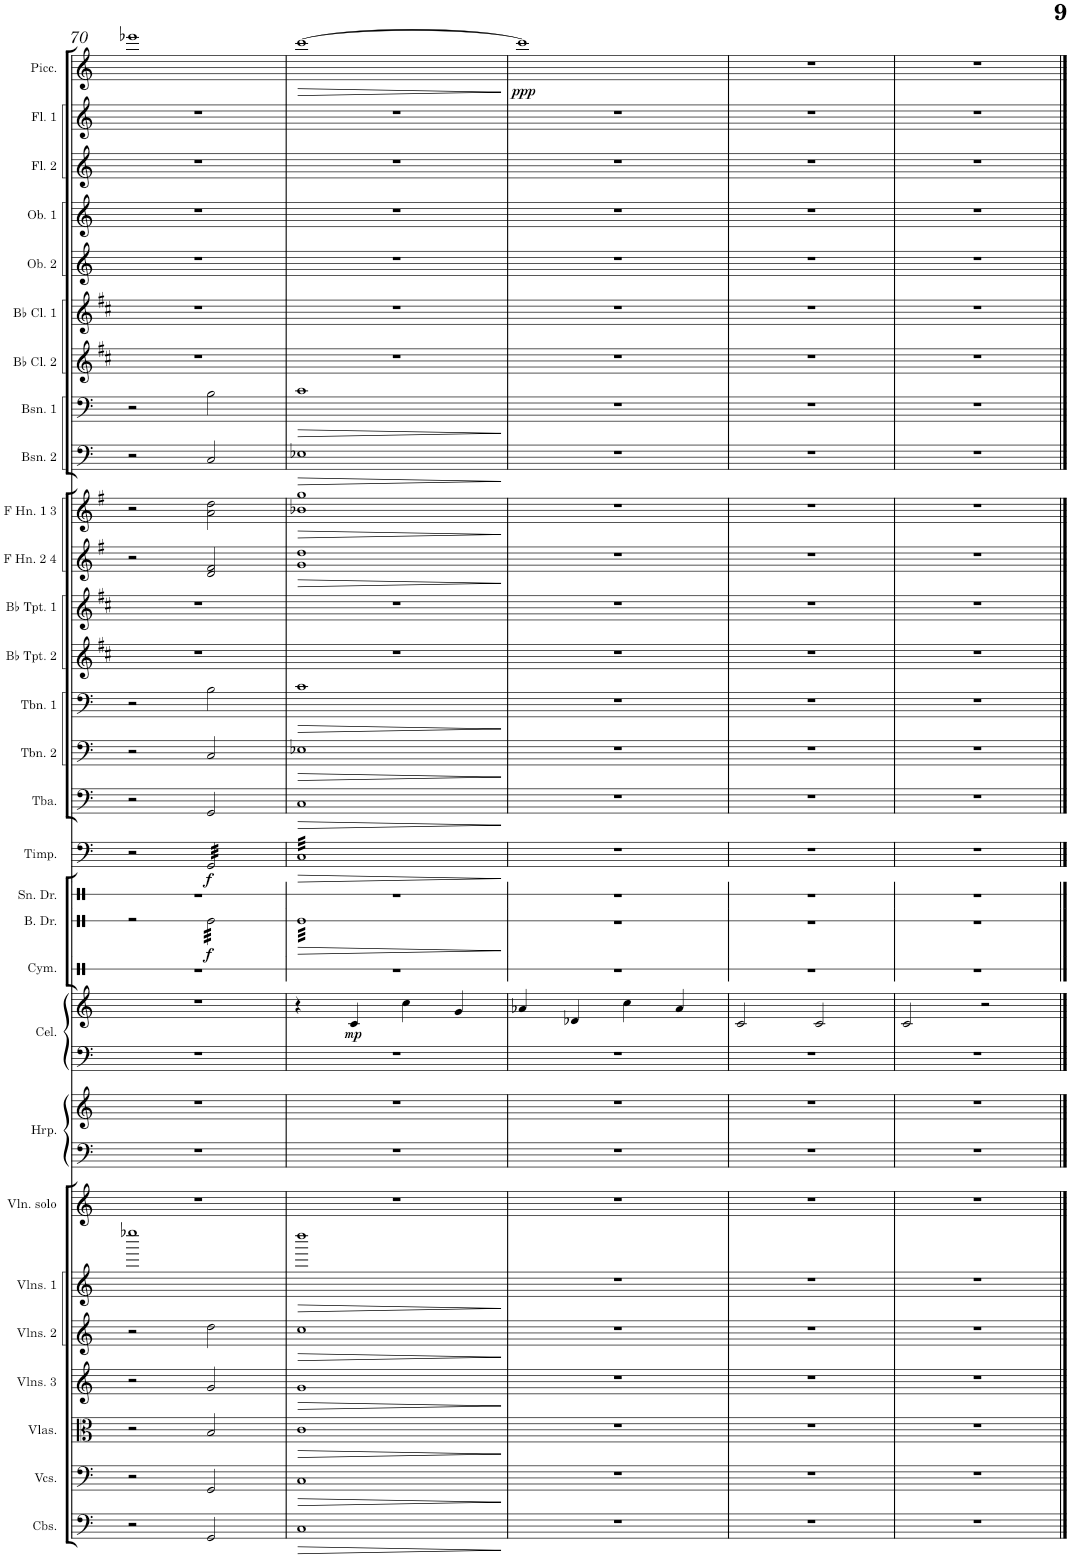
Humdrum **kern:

**kern	**dynam	**kern	**dynam	**kern	**dynam	**kern	**dynam	**kern	**dynam	**kern	**dynam	**kern	**kern	**kern	**kern	**kern	**dynam	**kern	**kern	**dynam	**kern	**kern	**dynam	**kern	**dynam	**kern	**dynam	**kern	**dynam	**kern	**kern	**kern	**dynam	**kern	**dynam	**kern	**dynam	**kern	**dynam	**kern	**kern	**kern	**kern	**kern	**kern	**kern	**dynam
*part29	*part29	*part28	*part28	*part27	*part27	*part26	*part26	*part25	*part25	*part24	*part24	*part23	*part22	*part22	*part21	*part21	*part21	*part20	*part19	*part19	*part18	*part17	*part17	*part16	*part16	*part15	*part15	*part14	*part14	*part13	*part12	*part11	*part11	*part10	*part10	*part9	*part9	*part8	*part8	*part7	*part6	*part5	*part4	*part3	*part2	*part1	*part1
*staff31	*staff31	*staff30	*staff30	*staff29	*staff29	*staff28	*staff28	*staff27	*staff27	*staff26	*staff26	*staff25	*staff24	*staff23	*staff22	*staff21	*staff21/22	*staff20	*staff19	*staff19	*staff18	*staff17	*staff17	*staff16	*staff16	*staff15	*staff15	*staff14	*staff14	*staff13	*staff12	*staff11	*staff11	*staff10	*staff10	*staff9	*staff9	*staff8	*staff8	*staff7	*staff6	*staff5	*staff4	*staff3	*staff2	*staff1	*staff1
*I"Contrabasses	*	*I"Violoncellos	*	*I"Violas	*	*I"Violins 3	*	*I"Violins 2	*	*I"Violins 1	*	*I"Violin solo	*I"Harp	*	*I"Celesta	*	*	*I"Cymbal	*I"Bass Drum	*	*I"Snare Drum	*I"Timpani	*	*I"Tuba	*	*I"Trombone 2	*	*I"Trombone 1	*	*I"Bb Trumpet 2	*I"Bb Trumpet 1	*I"F Horn 2 &amp; 4	*	*I"F Horn 1 &amp; 3	*	*I"Bassoon 2	*	*I"Bassoon 1	*	*I"Bb Clarinet 2	*I"Bb Clarinet 1	*I"Oboe 2	*I"Oboe 1	*I"Flute 2	*I"Flute 1	*I"Piccolo	*
*I'Cbs.	*	*I'Vcs.	*	*I'Vlas.	*	*I'Vlns. 3	*	*I'Vlns. 2	*	*I'Vlns. 1	*	*I'Vln. solo	*I'Hrp.	*	*I'Cel.	*	*	*I'Cym.	*I'B. Dr.	*	*I'Sn. Dr.	*I'Timp.	*	*I'Tba.	*	*I'Tbn. 2	*	*I'Tbn. 1	*	*I'Bb Tpt. 2	*I'Bb Tpt. 1	*I'F Hn. 2 4	*	*I'F Hn. 1 3	*	*I'Bsn. 2	*	*I'Bsn. 1	*	*I'Bb Cl. 2	*I'Bb Cl. 1	*I'Ob. 2	*I'Ob. 1	*I'Fl. 2	*I'Fl. 1	*I'Picc.	*
!!LO:PB:g=z
*clefF4	*	*clefF4	*	*clefC3	*	*clefG2	*	*clefG2	*	*clefG2	*	*clefG2	*clefF4	*clefG2	*clefF4	*clefG2	*	*clefX	*clefX	*	*clefX	*clefF4	*	*clefF4	*	*clefF4	*	*clefF4	*	*clefG2	*clefG2	*clefG2	*	*clefG2	*	*clefF4	*	*clefF4	*	*clefG2	*clefG2	*clefG2	*clefG2	*clefG2	*clefG2	*clefG2	*
*Trd7c12	*	*	*	*	*	*	*	*	*	*	*	*	*	*	*Trd-7c-12	*Trd-7c-12	*	*	*	*	*	*	*	*	*	*	*	*	*	*Trd1c2	*Trd1c2	*Trd4c7	*	*Trd4c7	*	*	*	*	*	*Trd1c2	*Trd1c2	*	*	*	*	*Trd-7c-12	*
*k[]	*	*k[]	*	*k[]	*	*k[]	*	*k[]	*	*k[]	*	*k[]	*k[]	*k[]	*k[]	*k[]	*	*k[]	*k[]	*	*k[]	*k[]	*	*k[]	*	*k[]	*	*k[]	*	*k[f#c#]	*k[f#c#]	*k[f#]	*	*k[f#]	*	*k[]	*	*k[]	*	*k[f#c#]	*k[f#c#]	*k[]	*k[]	*k[]	*k[]	*k[]	*
*M4/4	*	*M4/4	*	*M4/4	*	*M4/4	*	*M4/4	*	*M4/4	*	*M4/4	*M4/4	*M4/4	*M4/4	*M4/4	*	*M4/4	*M4/4	*	*M4/4	*M4/4	*	*M4/4	*	*M4/4	*	*M4/4	*	*M4/4	*M4/4	*M4/4	*	*M4/4	*	*M4/4	*	*M4/4	*	*M4/4	*M4/4	*M4/4	*M4/4	*M4/4	*M4/4	*M4/4	*
=70	=70	=70	=70	=70	=70	=70	=70	=70	=70	=70	=70	=70	=70	=70	=70	=70	=70	=70	=70	=70	=70	=70	=70	=70	=70	=70	=70	=70	=70	=70	=70	=70	=70	=70	=70	=70	=70	=70	=70	=70	=70	=70	=70	=70	=70	=70	=70
2r	.	2r	.	2r	.	2r	.	2r	.	1eeee-X	.	1r	1r	1r	1r	1r	.	1r	2r	.	1r	2r	.	2r	.	2r	.	2r	.	1r	1r	2r	.	2r	.	2r	.	2r	.	1r	1r	1r	1r	1r	1r	1eee-X	.
!	!	!	!	!	!	!	!	!	!	!	!	!	!	!	!	!	!	!	!	!LO:DY:b	!	!	!LO:DY:b	!	!	!	!	!	!	!	!	!	!	!	!	!	!	!	!	!	!	!	!	!	!	!	!
*	*	*	*	*	*	*	*	*	*	*	*	*	*	*	*	*	*	*	*tremolo	*	*	*	*	*	*	*	*	*	*	*	*	*	*	*	*	*	*	*	*	*	*	*	*	*	*	*	*
*	*	*	*	*	*	*	*	*	*	*	*	*	*	*	*	*	*	*	*	*	*	*tremolo	*	*	*	*	*	*	*	*	*	*	*	*	*	*	*	*	*	*	*	*	*	*	*	*	*
2GG/	.	2GG/	.	2B/	.	2g/	.	2dd\	.	.	.	.	.	.	.	.	.	.	32Re\LLL	f	.	32GG/LLL	f	2GG/	.	2C/	.	2B\	.	.	.	2d/ 2f#/	.	2a\ 2dd\	.	2C/	.	2B\	.	.	.	.	.	.	.	.	.
.	.	.	.	.	.	.	.	.	.	.	.	.	.	.	.	.	.	.	32Re\	.	.	32GG/	.	.	.	.	.	.	.	.	.	.	.	.	.	.	.	.	.	.	.	.	.	.	.	.	.
.	.	.	.	.	.	.	.	.	.	.	.	.	.	.	.	.	.	.	32Re\	.	.	32GG/	.	.	.	.	.	.	.	.	.	.	.	.	.	.	.	.	.	.	.	.	.	.	.	.	.
.	.	.	.	.	.	.	.	.	.	.	.	.	.	.	.	.	.	.	32Re\	.	.	32GG/	.	.	.	.	.	.	.	.	.	.	.	.	.	.	.	.	.	.	.	.	.	.	.	.	.
.	.	.	.	.	.	.	.	.	.	.	.	.	.	.	.	.	.	.	32Re\	.	.	32GG/	.	.	.	.	.	.	.	.	.	.	.	.	.	.	.	.	.	.	.	.	.	.	.	.	.
.	.	.	.	.	.	.	.	.	.	.	.	.	.	.	.	.	.	.	32Re\	.	.	32GG/	.	.	.	.	.	.	.	.	.	.	.	.	.	.	.	.	.	.	.	.	.	.	.	.	.
.	.	.	.	.	.	.	.	.	.	.	.	.	.	.	.	.	.	.	32Re\	.	.	32GG/	.	.	.	.	.	.	.	.	.	.	.	.	.	.	.	.	.	.	.	.	.	.	.	.	.
.	.	.	.	.	.	.	.	.	.	.	.	.	.	.	.	.	.	.	32Re\	.	.	32GG/	.	.	.	.	.	.	.	.	.	.	.	.	.	.	.	.	.	.	.	.	.	.	.	.	.
.	.	.	.	.	.	.	.	.	.	.	.	.	.	.	.	.	.	.	32Re\	.	.	32GG/	.	.	.	.	.	.	.	.	.	.	.	.	.	.	.	.	.	.	.	.	.	.	.	.	.
.	.	.	.	.	.	.	.	.	.	.	.	.	.	.	.	.	.	.	32Re\	.	.	32GG/	.	.	.	.	.	.	.	.	.	.	.	.	.	.	.	.	.	.	.	.	.	.	.	.	.
.	.	.	.	.	.	.	.	.	.	.	.	.	.	.	.	.	.	.	32Re\	.	.	32GG/	.	.	.	.	.	.	.	.	.	.	.	.	.	.	.	.	.	.	.	.	.	.	.	.	.
.	.	.	.	.	.	.	.	.	.	.	.	.	.	.	.	.	.	.	32Re\	.	.	32GG/	.	.	.	.	.	.	.	.	.	.	.	.	.	.	.	.	.	.	.	.	.	.	.	.	.
.	.	.	.	.	.	.	.	.	.	.	.	.	.	.	.	.	.	.	32Re\	.	.	32GG/	.	.	.	.	.	.	.	.	.	.	.	.	.	.	.	.	.	.	.	.	.	.	.	.	.
.	.	.	.	.	.	.	.	.	.	.	.	.	.	.	.	.	.	.	32Re\	.	.	32GG/	.	.	.	.	.	.	.	.	.	.	.	.	.	.	.	.	.	.	.	.	.	.	.	.	.
.	.	.	.	.	.	.	.	.	.	.	.	.	.	.	.	.	.	.	32Re\	.	.	32GG/	.	.	.	.	.	.	.	.	.	.	.	.	.	.	.	.	.	.	.	.	.	.	.	.	.
.	.	.	.	.	.	.	.	.	.	.	.	.	.	.	.	.	.	.	32Re\JJJ	.	.	32GG/JJJ	.	.	.	.	.	.	.	.	.	.	.	.	.	.	.	.	.	.	.	.	.	.	.	.	.
=71	=71	=71	=71	=71	=71	=71	=71	=71	=71	=71	=71	=71	=71	=71	=71	=71	=71	=71	=71	=71	=71	=71	=71	=71	=71	=71	=71	=71	=71	=71	=71	=71	=71	=71	=71	=71	=71	=71	=71	=71	=71	=71	=71	=71	=71	=71	=71
!	!LO:HP:b	!	!LO:HP:b	!	!LO:HP:b	!	!LO:HP:b	!	!LO:HP:b	!	!LO:HP:b	!	!	!	!	!	!	!	!	!LO:HP:b	!	!	!LO:HP:b	!	!LO:HP:b	!	!LO:HP:b	!	!LO:HP:b	!	!	!	!LO:HP:b	!	!LO:HP:b	!	!LO:HP:b	!	!LO:HP:b	!	!	!	!	!	!	!	!LO:HP:b
1C	>	1C	>	1c	>	1g	>	1cc	>	1dddd	>	1r	1r	1r	1r	4r	.	1r	32ReLLL	>	1r	32CLLL	>	1C	>	1E-X	>	1c	>	1r	1r	1g 1dd	>	1b-X 1gg	>	1E-X	>	1c	>	1r	1r	1r	1r	1r	1r	[1ccc	>
.	.	.	.	.	.	.	.	.	.	.	.	.	.	.	.	.	.	.	32Re	.	.	32C	.	.	.	.	.	.	.	.	.	.	.	.	.	.	.	.	.	.	.	.	.	.	.	.	.
.	.	.	.	.	.	.	.	.	.	.	.	.	.	.	.	.	.	.	32Re	.	.	32C	.	.	.	.	.	.	.	.	.	.	.	.	.	.	.	.	.	.	.	.	.	.	.	.	.
.	.	.	.	.	.	.	.	.	.	.	.	.	.	.	.	.	.	.	32Re	.	.	32C	.	.	.	.	.	.	.	.	.	.	.	.	.	.	.	.	.	.	.	.	.	.	.	.	.
.	.	.	.	.	.	.	.	.	.	.	.	.	.	.	.	.	.	.	32Re	.	.	32C	.	.	.	.	.	.	.	.	.	.	.	.	.	.	.	.	.	.	.	.	.	.	.	.	.
.	.	.	.	.	.	.	.	.	.	.	.	.	.	.	.	.	.	.	32Re	.	.	32C	.	.	.	.	.	.	.	.	.	.	.	.	.	.	.	.	.	.	.	.	.	.	.	.	.
.	.	.	.	.	.	.	.	.	.	.	.	.	.	.	.	.	.	.	32Re	.	.	32C	.	.	.	.	.	.	.	.	.	.	.	.	.	.	.	.	.	.	.	.	.	.	.	.	.
.	.	.	.	.	.	.	.	.	.	.	.	.	.	.	.	.	.	.	32Re	.	.	32C	.	.	.	.	.	.	.	.	.	.	.	.	.	.	.	.	.	.	.	.	.	.	.	.	.
!	!	!	!	!	!	!	!	!	!	!	!	!	!	!	!	!	!LO:DY:b	!	!	!	!	!	!	!	!	!	!	!	!	!	!	!	!	!	!	!	!	!	!	!	!	!	!	!	!	!	!
.	.	.	.	.	.	.	.	.	.	.	.	.	.	.	.	4c/	mp	.	32Re	.	.	32C	.	.	.	.	.	.	.	.	.	.	.	.	.	.	.	.	.	.	.	.	.	.	.	.	.
.	.	.	.	.	.	.	.	.	.	.	.	.	.	.	.	.	.	.	32Re	.	.	32C	.	.	.	.	.	.	.	.	.	.	.	.	.	.	.	.	.	.	.	.	.	.	.	.	.
.	.	.	.	.	.	.	.	.	.	.	.	.	.	.	.	.	.	.	32Re	.	.	32C	.	.	.	.	.	.	.	.	.	.	.	.	.	.	.	.	.	.	.	.	.	.	.	.	.
.	.	.	.	.	.	.	.	.	.	.	.	.	.	.	.	.	.	.	32Re	.	.	32C	.	.	.	.	.	.	.	.	.	.	.	.	.	.	.	.	.	.	.	.	.	.	.	.	.
.	.	.	.	.	.	.	.	.	.	.	.	.	.	.	.	.	.	.	32Re	.	.	32C	.	.	.	.	.	.	.	.	.	.	.	.	.	.	.	.	.	.	.	.	.	.	.	.	.
.	.	.	.	.	.	.	.	.	.	.	.	.	.	.	.	.	.	.	32Re	.	.	32C	.	.	.	.	.	.	.	.	.	.	.	.	.	.	.	.	.	.	.	.	.	.	.	.	.
.	.	.	.	.	.	.	.	.	.	.	.	.	.	.	.	.	.	.	32Re	.	.	32C	.	.	.	.	.	.	.	.	.	.	.	.	.	.	.	.	.	.	.	.	.	.	.	.	.
.	.	.	.	.	.	.	.	.	.	.	.	.	.	.	.	.	.	.	32Re	.	.	32C	.	.	.	.	.	.	.	.	.	.	.	.	.	.	.	.	.	.	.	.	.	.	.	.	.
.	.	.	.	.	.	.	.	.	.	.	.	.	.	.	.	4cc\	.	.	32Re	.	.	32C	.	.	.	.	.	.	.	.	.	.	.	.	.	.	.	.	.	.	.	.	.	.	.	.	.
.	.	.	.	.	.	.	.	.	.	.	.	.	.	.	.	.	.	.	32Re	.	.	32C	.	.	.	.	.	.	.	.	.	.	.	.	.	.	.	.	.	.	.	.	.	.	.	.	.
.	.	.	.	.	.	.	.	.	.	.	.	.	.	.	.	.	.	.	32Re	.	.	32C	.	.	.	.	.	.	.	.	.	.	.	.	.	.	.	.	.	.	.	.	.	.	.	.	.
.	.	.	.	.	.	.	.	.	.	.	.	.	.	.	.	.	.	.	32Re	.	.	32C	.	.	.	.	.	.	.	.	.	.	.	.	.	.	.	.	.	.	.	.	.	.	.	.	.
.	.	.	.	.	.	.	.	.	.	.	.	.	.	.	.	.	.	.	32Re	.	.	32C	.	.	.	.	.	.	.	.	.	.	.	.	.	.	.	.	.	.	.	.	.	.	.	.	.
.	.	.	.	.	.	.	.	.	.	.	.	.	.	.	.	.	.	.	32Re	.	.	32C	.	.	.	.	.	.	.	.	.	.	.	.	.	.	.	.	.	.	.	.	.	.	.	.	.
.	.	.	.	.	.	.	.	.	.	.	.	.	.	.	.	.	.	.	32Re	.	.	32C	.	.	.	.	.	.	.	.	.	.	.	.	.	.	.	.	.	.	.	.	.	.	.	.	.
.	.	.	.	.	.	.	.	.	.	.	.	.	.	.	.	.	.	.	32Re	.	.	32C	.	.	.	.	.	.	.	.	.	.	.	.	.	.	.	.	.	.	.	.	.	.	.	.	.
.	.	.	.	.	.	.	.	.	.	.	.	.	.	.	.	4g/	.	.	32Re	.	.	32C	.	.	.	.	.	.	.	.	.	.	.	.	.	.	.	.	.	.	.	.	.	.	.	.	.
.	.	.	.	.	.	.	.	.	.	.	.	.	.	.	.	.	.	.	32Re	.	.	32C	.	.	.	.	.	.	.	.	.	.	.	.	.	.	.	.	.	.	.	.	.	.	.	.	.
.	.	.	.	.	.	.	.	.	.	.	.	.	.	.	.	.	.	.	32Re	.	.	32C	.	.	.	.	.	.	.	.	.	.	.	.	.	.	.	.	.	.	.	.	.	.	.	.	.
.	.	.	.	.	.	.	.	.	.	.	.	.	.	.	.	.	.	.	32Re	.	.	32C	.	.	.	.	.	.	.	.	.	.	.	.	.	.	.	.	.	.	.	.	.	.	.	.	.
.	.	.	.	.	.	.	.	.	.	.	.	.	.	.	.	.	.	.	32Re	.	.	32C	.	.	.	.	.	.	.	.	.	.	.	.	.	.	.	.	.	.	.	.	.	.	.	.	.
.	.	.	.	.	.	.	.	.	.	.	.	.	.	.	.	.	.	.	32Re	.	.	32C	.	.	.	.	.	.	.	.	.	.	.	.	.	.	.	.	.	.	.	.	.	.	.	.	.
.	.	.	.	.	.	.	.	.	.	.	.	.	.	.	.	.	.	.	32Re	.	.	32C	.	.	.	.	.	.	.	.	.	.	.	.	.	.	.	.	.	.	.	.	.	.	.	.	.
.	.	.	.	.	.	.	.	.	.	.	.	.	.	.	.	.	.	.	32ReJJJ	.	.	32CJJJ	.	.	.	.	.	.	.	.	.	.	.	.	.	.	.	.	.	.	.	.	.	.	.	.	.
*	*	*	*	*	*	*	*	*	*	*	*	*	*	*	*	*	*	*	*	*	*	*Xtremolo	*	*	*	*	*	*	*	*	*	*	*	*	*	*	*	*	*	*	*	*	*	*	*	*	*
*	*	*	*	*	*	*	*	*	*	*	*	*	*	*	*	*	*	*	*Xtremolo	*	*	*	*	*	*	*	*	*	*	*	*	*	*	*	*	*	*	*	*	*	*	*	*	*	*	*	*
.	]	.	]	.	]	.	]	.	]	.	]	.	.	.	.	.	.	.	.	]	.	.	]	.	]	.	]	.	]	.	.	.	]	.	]	.	]	.	]	.	.	.	.	.	.	.	]
=72	=72	=72	=72	=72	=72	=72	=72	=72	=72	=72	=72	=72	=72	=72	=72	=72	=72	=72	=72	=72	=72	=72	=72	=72	=72	=72	=72	=72	=72	=72	=72	=72	=72	=72	=72	=72	=72	=72	=72	=72	=72	=72	=72	=72	=72	=72	=72
!	!	!	!	!	!	!	!	!	!	!	!	!	!	!	!	!	!	!	!	!	!	!	!	!	!	!	!	!	!	!	!	!	!	!	!	!	!	!	!	!	!	!	!	!	!	!	!LO:DY:b
1r	.	1r	.	1r	.	1r	.	1r	.	1r	.	1r	1r	1r	1r	4a-X/	.	1r	1r	.	1r	1r	.	1r	.	1r	.	1r	.	1r	1r	1r	.	1r	.	1r	.	1r	.	1r	1r	1r	1r	1r	1r	1ccc]	ppp
.	.	.	.	.	.	.	.	.	.	.	.	.	.	.	.	4d-X/	.	.	.	.	.	.	.	.	.	.	.	.	.	.	.	.	.	.	.	.	.	.	.	.	.	.	.	.	.	.	.
.	.	.	.	.	.	.	.	.	.	.	.	.	.	.	.	4cc\	.	.	.	.	.	.	.	.	.	.	.	.	.	.	.	.	.	.	.	.	.	.	.	.	.	.	.	.	.	.	.
.	.	.	.	.	.	.	.	.	.	.	.	.	.	.	.	4a-/	.	.	.	.	.	.	.	.	.	.	.	.	.	.	.	.	.	.	.	.	.	.	.	.	.	.	.	.	.	.	.
=73	=73	=73	=73	=73	=73	=73	=73	=73	=73	=73	=73	=73	=73	=73	=73	=73	=73	=73	=73	=73	=73	=73	=73	=73	=73	=73	=73	=73	=73	=73	=73	=73	=73	=73	=73	=73	=73	=73	=73	=73	=73	=73	=73	=73	=73	=73	=73
1r	.	1r	.	1r	.	1r	.	1r	.	1r	.	1r	1r	1r	1r	2c/	.	1r	1r	.	1r	1r	.	1r	.	1r	.	1r	.	1r	1r	1r	.	1r	.	1r	.	1r	.	1r	1r	1r	1r	1r	1r	1r	.
.	.	.	.	.	.	.	.	.	.	.	.	.	.	.	.	2c/	.	.	.	.	.	.	.	.	.	.	.	.	.	.	.	.	.	.	.	.	.	.	.	.	.	.	.	.	.	.	.
=74	=74	=74	=74	=74	=74	=74	=74	=74	=74	=74	=74	=74	=74	=74	=74	=74	=74	=74	=74	=74	=74	=74	=74	=74	=74	=74	=74	=74	=74	=74	=74	=74	=74	=74	=74	=74	=74	=74	=74	=74	=74	=74	=74	=74	=74	=74	=74
1r	.	1r	.	1r	.	1r	.	1r	.	1r	.	1r	1r	1r	1r	2c/	.	1r	1r	.	1r	1r	.	1r	.	1r	.	1r	.	1r	1r	1r	.	1r	.	1r	.	1r	.	1r	1r	1r	1r	1r	1r	1r	.
.	.	.	.	.	.	.	.	.	.	.	.	.	.	.	.	2r	.	.	.	.	.	.	.	.	.	.	.	.	.	.	.	.	.	.	.	.	.	.	.	.	.	.	.	.	.	.	.
==	==	==	==	==	==	==	==	==	==	==	==	==	==	==	==	==	==	==	==	==	==	==	==	==	==	==	==	==	==	==	==	==	==	==	==	==	==	==	==	==	==	==	==	==	==	==	==
*-	*-	*-	*-	*-	*-	*-	*-	*-	*-	*-	*-	*-	*-	*-	*-	*-	*-	*-	*-	*-	*-	*-	*-	*-	*-	*-	*-	*-	*-	*-	*-	*-	*-	*-	*-	*-	*-	*-	*-	*-	*-	*-	*-	*-	*-	*-	*-
